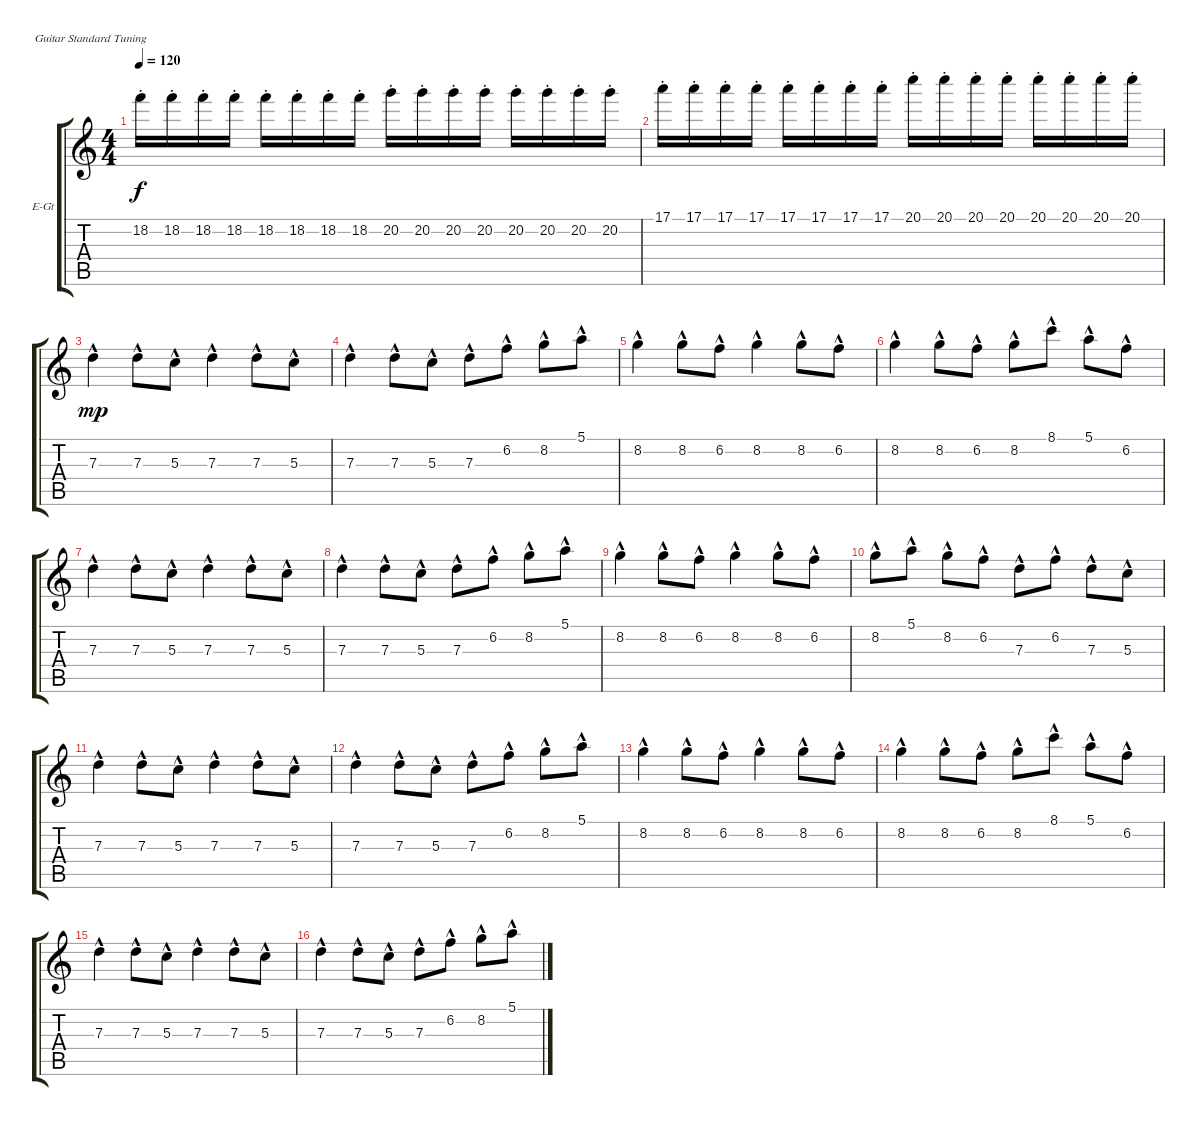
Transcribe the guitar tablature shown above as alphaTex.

\defaultSystemsLayout 4
\bracketExtendMode groupsimilarinstruments
\firstSystemTrackNameOrientation horizontal
\otherSystemsTrackNameOrientation horizontal
\track ("Electric Guitar" "E-Gt") {instrument electricguitarclean}
\staff {score tabs}
\tuning (E4 B3 G3 D3 A2 E2)
\ts (4 4)
\tempo 120
\clef g2
\scale
0.333333
\ks c
18.2{st}.16{dy f} 18.2{st}.16 18.2{st}.16 18.2{st}.16 18.2{st}.16 18.2{st}.16 18.2{st}.16 18.2{st}.16 20.2{st}.16 20.2{st}.16 20.2{st}.16 20.2{st}.16 20.2{st}.16 20.2{st}.16 20.2{st}.16 20.2{st}.16 |
\scale
0.333333 17.1{st}.16 17.1{st}.16 17.1{st}.16 17.1{st}.16 17.1{st}.16 17.1{st}.16 17.1{st}.16 17.1{st}.16 20.1{st}.16 20.1{st}.16 20.1{st}.16 20.1{st}.16 20.1{st}.16 20.1{st}.16 20.1{st}.16 20.1{st}.16 |
\scale
0.333333 7.3{hac}.4{dy mp} 7.3{hac}.8 5.3{hac}.8 7.3{hac}.4 7.3{hac}.8 5.3{hac}.8 |
\scale
0.333333 7.3{hac}.4 7.3{hac}.8 5.3{hac}.8 7.3{hac}.8 6.2{hac}.8 8.2{hac}.8 5.1{hac}.8 |
\scale
0.333333 8.2{hac}.4 8.2{hac}.8 6.2{hac}.8 8.2{hac}.4 8.2{hac}.8 6.2{hac}.8 |
\scale
0.333333 8.2{hac}.4 8.2{hac}.8 6.2{hac}.8 8.2{hac}.8 8.1{hac}.8 5.1{hac}.8 6.2{hac}.8 |
\scale
0.333333 7.3{hac}.4 7.3{hac}.8 5.3{hac}.8 7.3{hac}.4 7.3{hac}.8 5.3{hac}.8 |
\scale
0.333333 7.3{hac}.4 7.3{hac}.8 5.3{hac}.8 7.3{hac}.8 6.2{hac}.8 8.2{hac}.8 5.1{hac}.8 |
\scale
0.333333 8.2{hac}.4 8.2{hac}.8 6.2{hac}.8 8.2{hac}.4 8.2{hac}.8 6.2{hac}.8 |
\scale
0.333333 8.2{hac}.8 5.1{hac}.8 8.2{hac}.8 6.2{hac}.8 7.3{hac}.8 6.2{hac}.8 7.3{hac}.8 5.3{hac}.8 |
\scale
0.333333 7.3{hac}.4 7.3{hac}.8 5.3{hac}.8 7.3{hac}.4 7.3{hac}.8 5.3{hac}.8 |
\scale
0.333333 7.3{hac}.4 7.3{hac}.8 5.3{hac}.8 7.3{hac}.8 6.2{hac}.8 8.2{hac}.8 5.1{hac}.8 |
\scale
0.333333 8.2{hac}.4 8.2{hac}.8 6.2{hac}.8 8.2{hac}.4 8.2{hac}.8 6.2{hac}.8 |
\scale
0.333333 8.2{hac}.4 8.2{hac}.8 6.2{hac}.8 8.2{hac}.8 8.1{hac}.8 5.1{hac}.8 6.2{hac}.8 |
\scale
0.333333 7.3{hac}.4 7.3{hac}.8 5.3{hac}.8 7.3{hac}.4 7.3{hac}.8 5.3{hac}.8 |
\scale
0.333333 7.3{hac}.4 7.3{hac}.8 5.3{hac}.8 7.3{hac}.8 6.2{hac}.8 8.2{hac}.8 5.1{hac}.8
